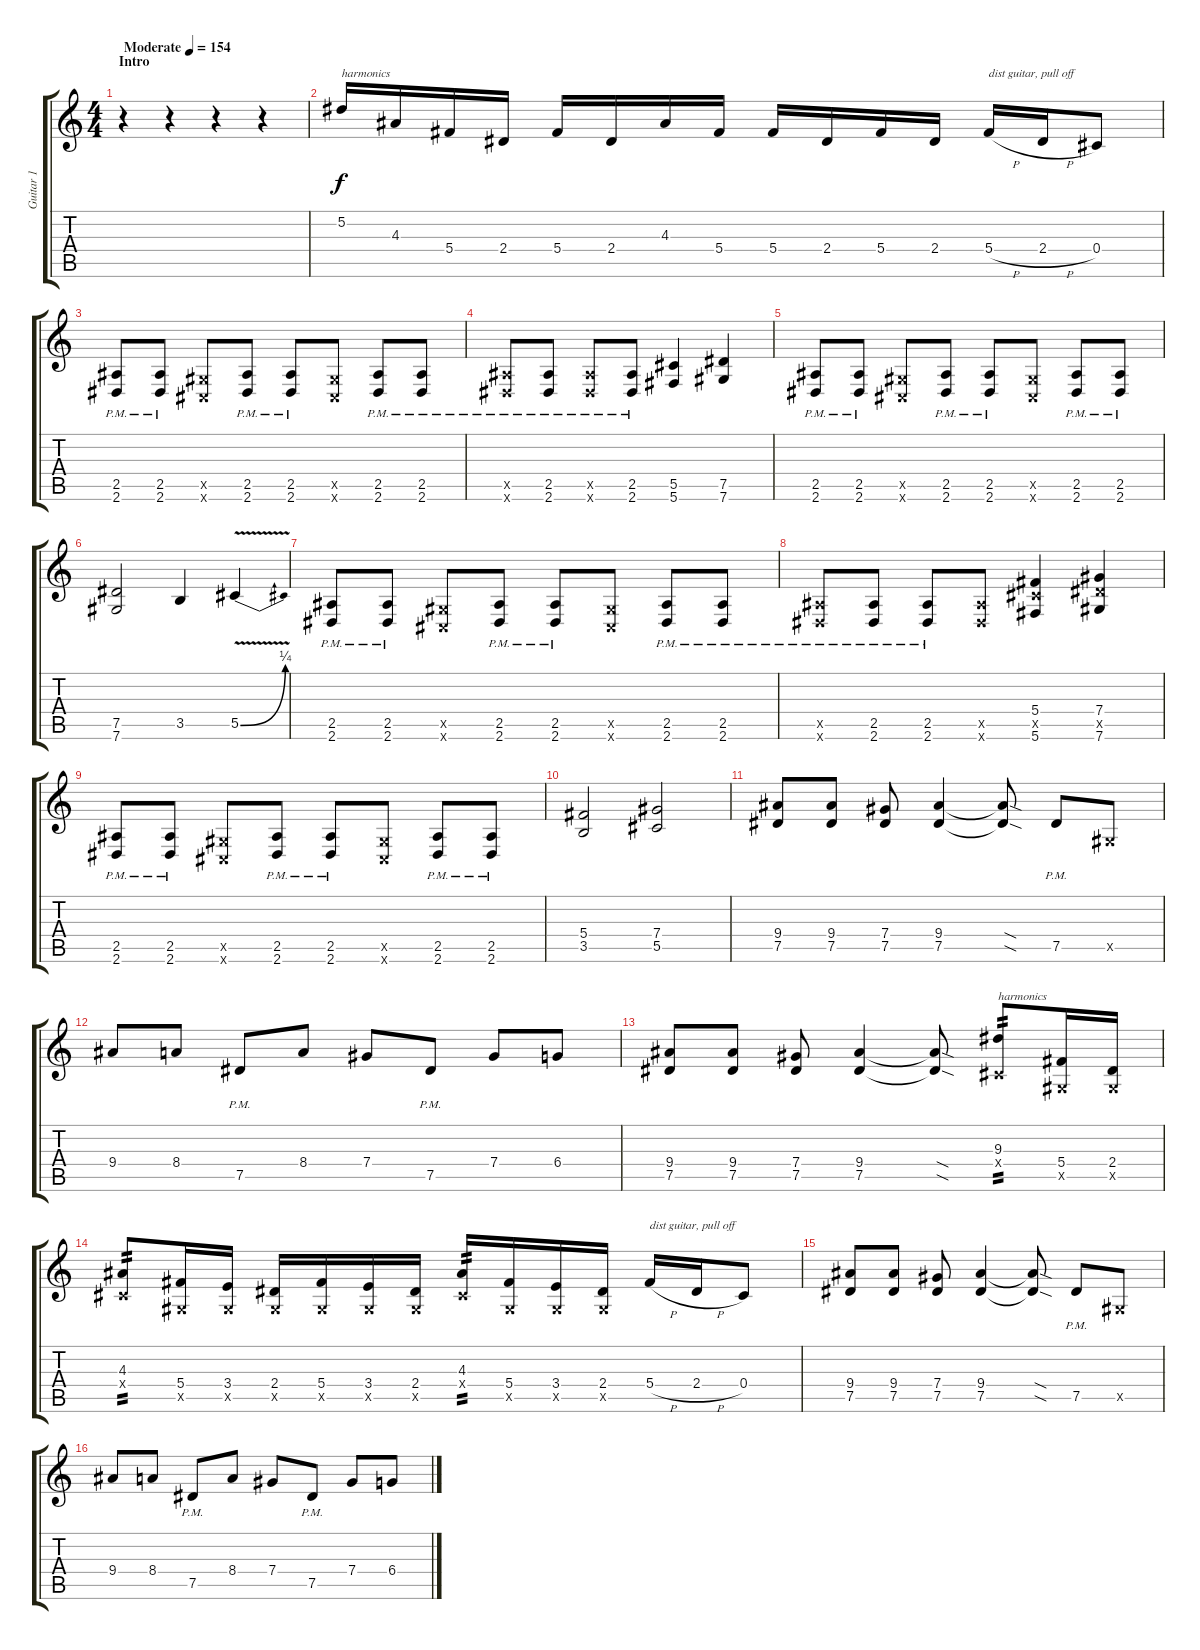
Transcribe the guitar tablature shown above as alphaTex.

\track ("Guitar 1" "Guitar 1") {instrument distortionguitar}
\staff {score tabs}
\tuning (Eb4 Bb3 Gb3 Db3 Ab2 Db2) {hide}
\ts (4 4)
\section ("" "Intro")
\tempo (154 "Moderate")
\clef g2
\ks c
r.4{dy f instrument distortionguitar} r.4 r.4 r.4 |
5.2.16{txt "harmonics" instrument guitarharmonics} 4.3.16 5.4.16 2.4.16 5.4.16 2.4.16 4.3.16 5.4.16 5.4.16 2.4.16 5.4.16 2.4.16 5.4{h}.16{txt "dist guitar, pull off" instrument distortionguitar} 2.4{h}.16 0.4.8 |
(2.5{pm} 2.6{pm}).8 (2.5{pm} 2.6{pm}).8 (0.5{x} 0.6{x}).8 (2.5{pm} 2.6{pm}).8 (2.5{pm} 2.6{pm}).8 (0.5{x} 0.6{x}).8 (2.5{pm} 2.6{pm}).8 (2.5{pm} 2.6{pm}).8 |
(2.5{pm x} 2.6{pm x}).8 (2.5{pm} 2.6{pm}).8 (2.5{pm x} 2.6{pm x}).8 (2.5{pm} 2.6{pm}).8 (5.5 5.6).4 (7.5 7.6).4 |
(2.5{pm} 2.6{pm}).8 (2.5{pm} 2.6{pm}).8 (0.5{x} 0.6{x}).8 (2.5{pm} 2.6{pm}).8 (2.5{pm} 2.6{pm}).8 (0.5{x} 0.6{x}).8 (2.5{pm} 2.6{pm}).8 (2.5{pm} 2.6{pm}).8 |
(7.5 7.6).2 3.5.4 5.5{be (bend 0 0 60 1) v}.4 |
(2.5{pm} 2.6{pm}).8 (2.5{pm} 2.6{pm}).8 (0.5{x} 0.6{x}).8 (2.5{pm} 2.6{pm}).8 (2.5{pm} 2.6{pm}).8 (0.5{x} 0.6{x}).8 (2.5{pm} 2.6{pm}).8 (2.5{pm} 2.6{pm}).8 |
(2.5{pm x} 2.6{pm x}).8 (2.5{pm} 2.6{pm}).8 (2.5{pm} 2.6{pm}).8 (2.5{x} 2.6{x}).8 (5.4 5.5{x} 5.6).4 (7.4 7.5{x} 7.6).4 |
(2.5{pm} 2.6{pm}).8 (2.5{pm} 2.6{pm}).8 (0.5{x} 0.6{x}).8 (2.5{pm} 2.6{pm}).8 (2.5{pm} 2.6{pm}).8 (0.5{x} 0.6{x}).8 (2.5{pm} 2.6{pm}).8 (2.5{pm} 2.6{pm}).8 |
(5.4 3.5).2 (7.4 5.5).2 |
(9.4 7.5).8 (9.4 7.5).8 (7.4 7.5).8 (9.4 7.5).4 (9.4{sod t} 7.5{sod t}).8 7.5{pm}.8 0.5{x}.8 |
9.4.8 8.4.8 7.5{pm}.8 8.4.8 7.4.8 7.5{pm}.8 7.4.8 6.4.8 |
(9.4 7.5).8 (9.4 7.5).8 (7.4 7.5).8 (9.4 7.5).4 (9.4{sod t} 7.5{sod t}).8 (9.3 0.4{x}).8{txt "harmonics" tp 2 instrument guitarharmonics} (5.4 0.5{x}).16 (2.4 0.5{x}).16 |
(4.3 0.4{x}).8{tp 2} (5.4 0.5{x}).16 (3.4 0.5{x}).16 (2.4 0.5{x}).16 (5.4 0.5{x}).16 (3.4 0.5{x}).16 (2.4 0.5{x}).16 (4.3 0.4{x}).16{tp 2} (5.4 0.5{x}).16 (3.4 0.5{x}).16 (2.4 0.5{x}).16 5.4{h}.16{txt "dist guitar, pull off" instrument distortionguitar} 2.4{h}.16 0.4.8 |
(9.4 7.5).8 (9.4 7.5).8 (7.4 7.5).8 (9.4 7.5).4 (9.4{sod t} 7.5{sod t}).8 7.5{pm}.8 0.5{x}.8 |
9.4.8 8.4.8 7.5{pm}.8 8.4.8 7.4.8 7.5{pm}.8 7.4.8 6.4.8
